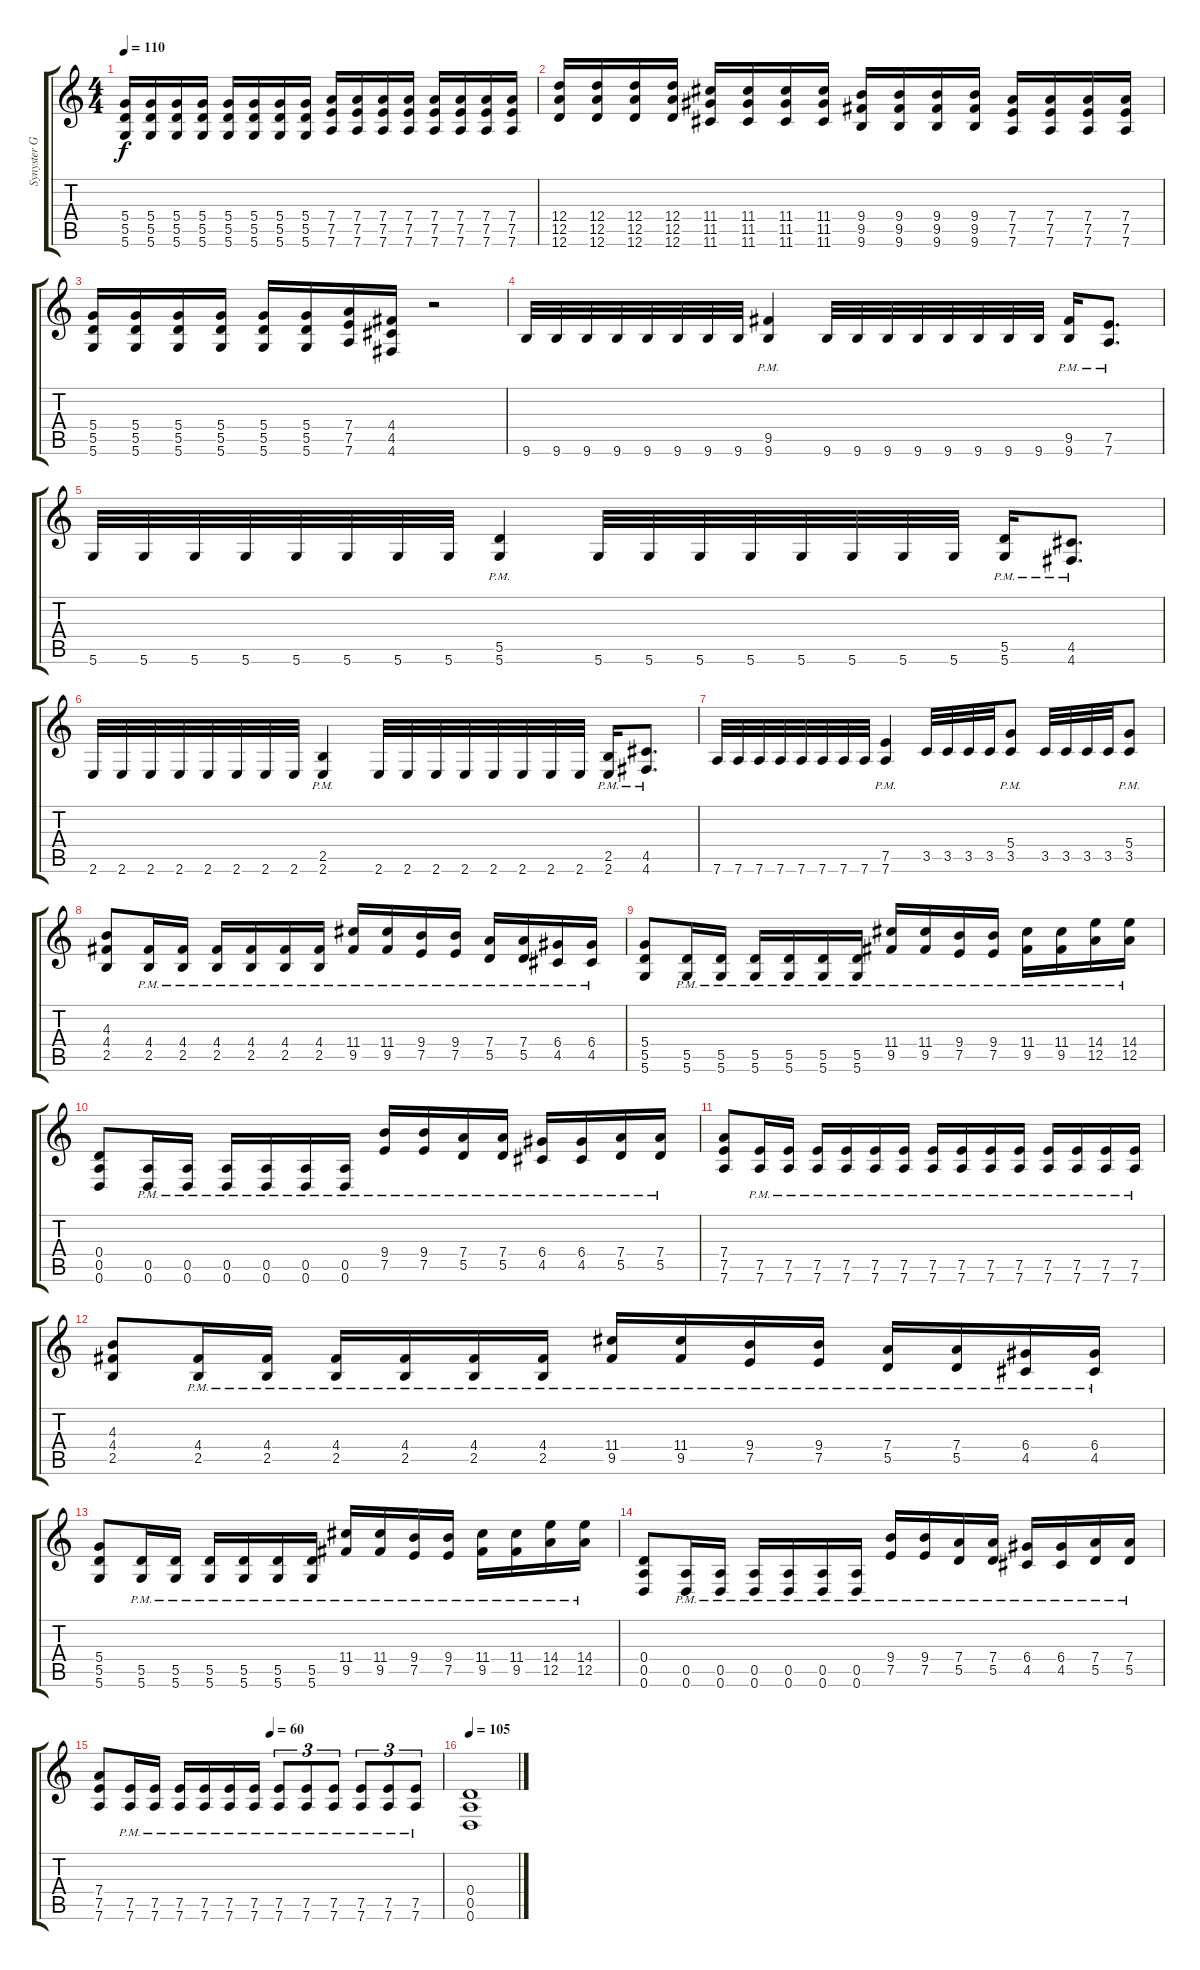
\track ("Synyster Gates" "Synyster G") {instrument distortionguitar}
\staff {score tabs}
\tuning (E4 B3 G3 D3 A2 D2) {hide}
\ts (4 4)
\tempo 110
\clef g2
\ks c
(5.4 5.5 5.6).16{dy f} (5.4 5.5 5.6).16 (5.4 5.5 5.6).16 (5.4 5.5 5.6).16 (5.4 5.5 5.6).16 (5.4 5.5 5.6).16 (5.4 5.5 5.6).16 (5.4 5.5 5.6).16 (7.4 7.5 7.6).16 (7.4 7.5 7.6).16 (7.4 7.5 7.6).16 (7.4 7.5 7.6).16 (7.4 7.5 7.6).16 (7.4 7.5 7.6).16 (7.4 7.5 7.6).16 (7.4 7.5 7.6).16 |
(12.4 12.5 12.6).16 (12.4 12.5 12.6).16 (12.4 12.5 12.6).16 (12.4 12.5 12.6).16 (11.4 11.5 11.6).16 (11.4 11.5 11.6).16 (11.4 11.5 11.6).16 (11.4 11.5 11.6).16 (9.4 9.5 9.6).16 (9.4 9.5 9.6).16 (9.4 9.5 9.6).16 (9.4 9.5 9.6).16 (7.4 7.5 7.6).16 (7.4 7.5 7.6).16 (7.4 7.5 7.6).16 (7.4 7.5 7.6).16 |
(5.4 5.5 5.6).16 (5.4 5.5 5.6).16 (5.4 5.5 5.6).16 (5.4 5.5 5.6).16 (5.4 5.5 5.6).16 (5.4 5.5 5.6).16 (7.4 7.5 7.6).16 (4.4 4.5 4.6).16 r.2 |
9.6.32 9.6.32 9.6.32 9.6.32 9.6.32 9.6.32 9.6.32 9.6.32 (9.5{pm} 9.6{pm}).4 9.6.32 9.6.32 9.6.32 9.6.32 9.6.32 9.6.32 9.6.32 9.6.32 (9.5{pm} 9.6{pm}).16 (7.5{pm} 7.6{pm}).8{d} |
5.6.32 5.6.32 5.6.32 5.6.32 5.6.32 5.6.32 5.6.32 5.6.32 (5.5{pm} 5.6{pm}).4 5.6.32 5.6.32 5.6.32 5.6.32 5.6.32 5.6.32 5.6.32 5.6.32 (5.5{pm} 5.6{pm}).16 (4.5{pm} 4.6{pm}).8{d} |
2.6.32 2.6.32 2.6.32 2.6.32 2.6.32 2.6.32 2.6.32 2.6.32 (2.5{pm} 2.6{pm}).4 2.6.32 2.6.32 2.6.32 2.6.32 2.6.32 2.6.32 2.6.32 2.6.32 (2.5{pm} 2.6{pm}).16 (4.5{pm} 4.6{pm}).8{d} |
7.6.32 7.6.32 7.6.32 7.6.32 7.6.32 7.6.32 7.6.32 7.6.32 (7.5{pm} 7.6{pm}).4 3.5.32 3.5.32 3.5.32 3.5.32 (5.4{pm} 3.5{pm}).8 3.5.32 3.5.32 3.5.32 3.5.32 (5.4{pm} 3.5{pm}).8 |
(4.3 4.4 2.5).8 (4.4{pm} 2.5{pm}).16 (4.4{pm} 2.5{pm}).16 (4.4{pm} 2.5{pm}).16 (4.4{pm} 2.5{pm}).16 (4.4{pm} 2.5{pm}).16 (4.4{pm} 2.5{pm}).16 (11.4{pm} 9.5{pm}).16 (11.4{pm} 9.5{pm}).16 (9.4{pm} 7.5{pm}).16 (9.4{pm} 7.5{pm}).16 (7.4{pm} 5.5{pm}).16 (7.4{pm} 5.5{pm}).16 (6.4{pm} 4.5{pm}).16 (6.4{pm} 4.5{pm}).16 |
(5.4 5.5 5.6).8 (5.5{pm} 5.6{pm}).16 (5.5{pm} 5.6{pm}).16 (5.5{pm} 5.6{pm}).16 (5.5{pm} 5.6{pm}).16 (5.5{pm} 5.6{pm}).16 (5.5{pm} 5.6{pm}).16 (11.4{pm} 9.5{pm}).16 (11.4{pm} 9.5{pm}).16 (9.4{pm} 7.5{pm}).16 (9.4{pm} 7.5{pm}).16 (11.4{pm} 9.5{pm}).16 (11.4{pm} 9.5{pm}).16 (14.4{pm} 12.5{pm}).16 (14.4{pm} 12.5{pm}).16 |
(0.4 0.5 0.6).8 (0.5{pm} 0.6{pm}).16 (0.5{pm} 0.6{pm}).16 (0.5{pm} 0.6{pm}).16 (0.5{pm} 0.6{pm}).16 (0.5{pm} 0.6{pm}).16 (0.5{pm} 0.6{pm}).16 (9.4{pm} 7.5{pm}).16 (9.4{pm} 7.5{pm}).16 (7.4{pm} 5.5{pm}).16 (7.4{pm} 5.5{pm}).16 (6.4{pm} 4.5{pm}).16 (6.4{pm} 4.5{pm}).16 (7.4{pm} 5.5{pm}).16 (7.4{pm} 5.5{pm}).16 |
(7.4 7.5 7.6).8 (7.5{pm} 7.6{pm}).16 (7.5{pm} 7.6{pm}).16 (7.5{pm} 7.6{pm}).16 (7.5{pm} 7.6{pm}).16 (7.5{pm} 7.6{pm}).16 (7.5{pm} 7.6{pm}).16 (7.5{pm} 7.6{pm}).16 (7.5{pm} 7.6{pm}).16 (7.5{pm} 7.6{pm}).16 (7.5{pm} 7.6{pm}).16 (7.5{pm} 7.6{pm}).16 (7.5{pm} 7.6{pm}).16 (7.5{pm} 7.6{pm}).16 (7.5{pm} 7.6{pm}).16 |
(4.3 4.4 2.5).8 (4.4{pm} 2.5{pm}).16 (4.4{pm} 2.5{pm}).16 (4.4{pm} 2.5{pm}).16 (4.4{pm} 2.5{pm}).16 (4.4{pm} 2.5{pm}).16 (4.4{pm} 2.5{pm}).16 (11.4{pm} 9.5{pm}).16 (11.4{pm} 9.5{pm}).16 (9.4{pm} 7.5{pm}).16 (9.4{pm} 7.5{pm}).16 (7.4{pm} 5.5{pm}).16 (7.4{pm} 5.5{pm}).16 (6.4{pm} 4.5{pm}).16 (6.4{pm} 4.5{pm}).16 |
(5.4 5.5 5.6).8 (5.5{pm} 5.6{pm}).16 (5.5{pm} 5.6{pm}).16 (5.5{pm} 5.6{pm}).16 (5.5{pm} 5.6{pm}).16 (5.5{pm} 5.6{pm}).16 (5.5{pm} 5.6{pm}).16 (11.4{pm} 9.5{pm}).16 (11.4{pm} 9.5{pm}).16 (9.4{pm} 7.5{pm}).16 (9.4{pm} 7.5{pm}).16 (11.4{pm} 9.5{pm}).16 (11.4{pm} 9.5{pm}).16 (14.4{pm} 12.5{pm}).16 (14.4{pm} 12.5{pm}).16 |
(0.4 0.5 0.6).8 (0.5{pm} 0.6{pm}).16 (0.5{pm} 0.6{pm}).16 (0.5{pm} 0.6{pm}).16 (0.5{pm} 0.6{pm}).16 (0.5{pm} 0.6{pm}).16 (0.5{pm} 0.6{pm}).16 (9.4{pm} 7.5{pm}).16 (9.4{pm} 7.5{pm}).16 (7.4{pm} 5.5{pm}).16 (7.4{pm} 5.5{pm}).16 (6.4{pm} 4.5{pm}).16 (6.4{pm} 4.5{pm}).16 (7.4{pm} 5.5{pm}).16 (7.4{pm} 5.5{pm}).16 |
\tempo (60 0.5)
(7.4 7.5 7.6).8 (7.5{pm} 7.6{pm}).16 (7.5{pm} 7.6{pm}).16 (7.5{pm} 7.6{pm}).16 (7.5{pm} 7.6{pm}).16 (7.5{pm} 7.6{pm}).16 (7.5{pm} 7.6{pm}).16 (7.5{pm} 7.6{pm}).8{tu (3 2)} (7.5{pm} 7.6{pm}).8{tu (3 2)} (7.5{pm} 7.6{pm}).8{tu (3 2)} (7.5{pm} 7.6{pm}).8{tu (3 2)} (7.5{pm} 7.6{pm}).8{tu (3 2)} (7.5{pm} 7.6{pm}).8{tu (3 2)} |
\tempo 105
(0.4 0.5 0.6).1
